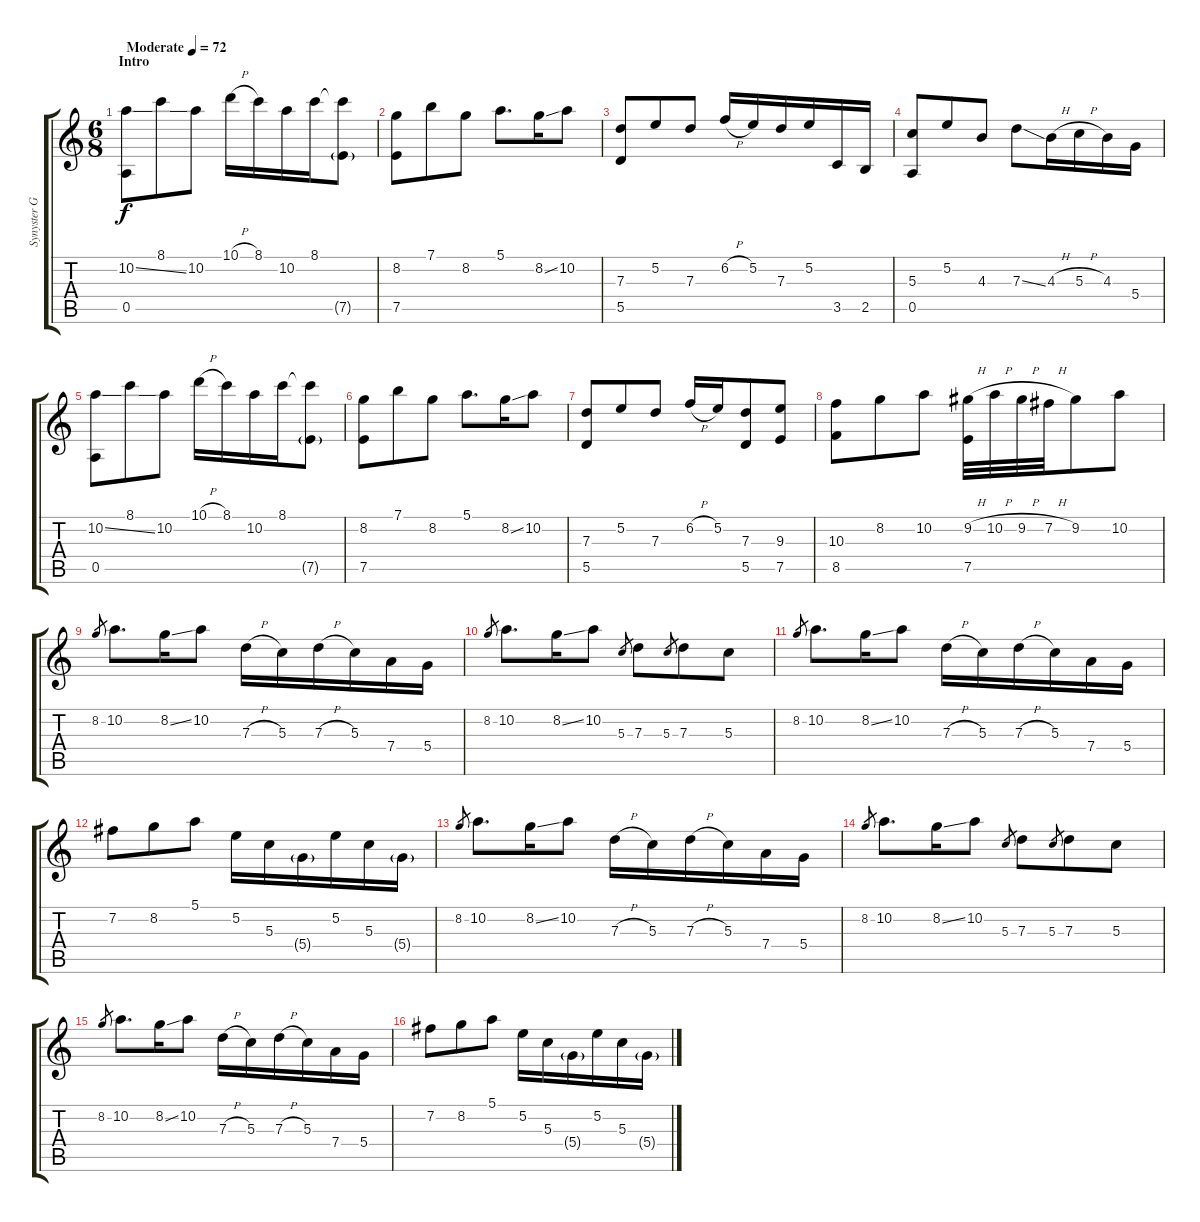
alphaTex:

\track ("Synyster Gates (Clean Guitar)" "Synyster G") {instrument electricguitarclean}
\staff {score tabs}
\tuning (E4 B3 G3 D3 A2 D2) {hide}
\ts (6 8)
\section ("" "Intro")
\tempo (72 "Moderate")
\clef g2
\ks c
(10.2{ss} 0.5).8{dy f instrument electricguitarclean} 8.1.8 10.2.8 10.1{h}.16 8.1.16 10.2.16 8.1.16 (8.1{t} 7.5{g}).8 |
(8.2 7.5).8 7.1.8 8.2.8 5.1.8{d} 8.2{ss}.16 10.2.8 |
(7.3 5.5).8 5.2.8 7.3.8 6.2{h}.16 5.2.16 7.3.16 5.2.16 3.5.16 2.5.16 |
(5.3 0.5).8 5.2.8 4.3.8 7.3{ss}.8 4.3{h}.16 5.3{h}.16 4.3.16 5.4.16 |
(10.2{ss} 0.5).8 8.1.8 10.2.8 10.1{h}.16 8.1.16 10.2.16 8.1.16 (8.1{t} 7.5{g}).8 |
(8.2 7.5).8 7.1.8 8.2.8 5.1.8{d} 8.2{ss}.16 10.2.8 |
(7.3 5.5).8 5.2.8 7.3.8 6.2{h}.16 5.2.16 (7.3 5.5).8 (9.3 7.5).8 |
(10.3 8.5).8 8.2.8 10.2.8 (9.2{h} 7.5).32 10.2{h}.32 9.2{h}.32 7.2{h}.32 9.2.8 10.2.8 |
8.2.8{gr} 10.2.8{d} 8.2{ss}.16 10.2.8 7.3{h}.16 5.3.16 7.3{h}.16 5.3.16 7.4.16 5.4.16 |
8.2.8{gr} 10.2.8{d} 8.2{ss}.16 10.2.8 5.3.8{gr} 7.3.8 5.3.8{gr} 7.3.8 5.3.8 |
8.2.8{gr} 10.2.8{d} 8.2{ss}.16 10.2.8 7.3{h}.16 5.3.16 7.3{h}.16 5.3.16 7.4.16 5.4.16 |
7.2.8 8.2.8 5.1.8 5.2.16 5.3.16 5.4{g}.16 5.2.16 5.3.16 5.4{g}.16 |
8.2.8{gr} 10.2.8{d} 8.2{ss}.16 10.2.8 7.3{h}.16 5.3.16 7.3{h}.16 5.3.16 7.4.16 5.4.16 |
8.2.8{gr} 10.2.8{d} 8.2{ss}.16 10.2.8 5.3.8{gr} 7.3.8 5.3.8{gr} 7.3.8 5.3.8 |
8.2.8{gr} 10.2.8{d} 8.2{ss}.16 10.2.8 7.3{h}.16 5.3.16 7.3{h}.16 5.3.16 7.4.16 5.4.16 |
7.2.8 8.2.8 5.1.8 5.2.16 5.3.16 5.4{g}.16 5.2.16 5.3.16 5.4{g}.16
